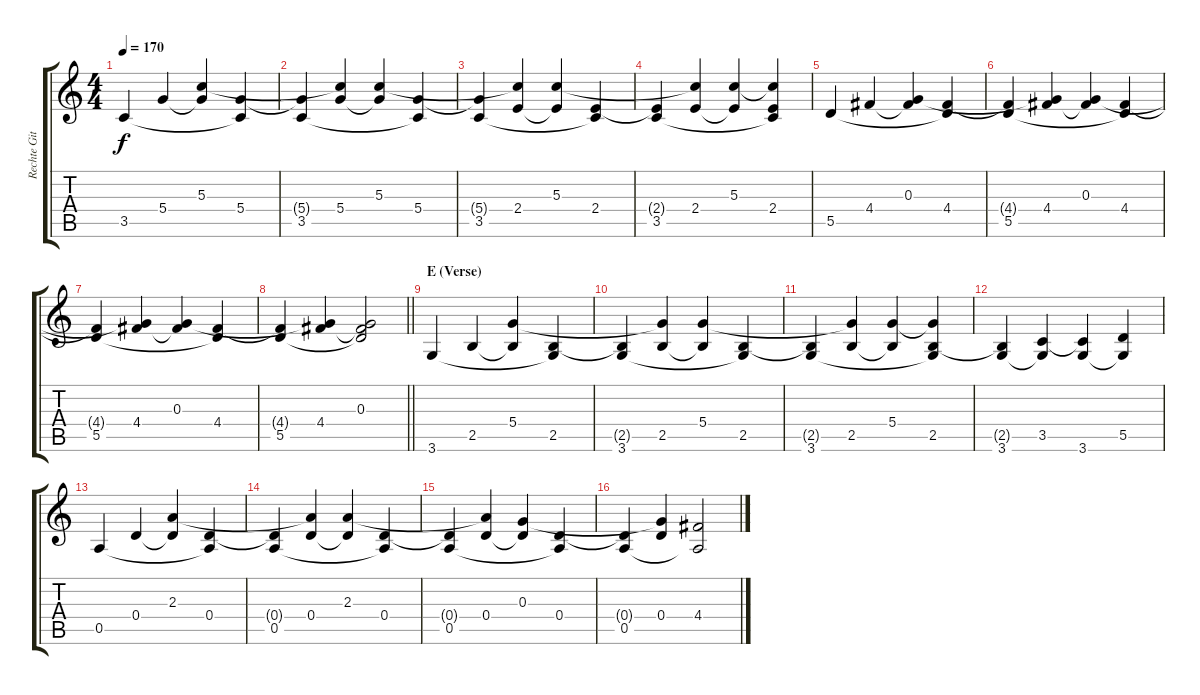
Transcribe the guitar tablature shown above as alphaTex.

\track ("Rechte Gitarre" "Rechte Git") {instrument distortionguitar}
\staff {score tabs}
\tuning (E4 B3 G3 D3 A2 E2) {hide}
\ts (4 4)
\tempo 170
\clef g2
\ks c
3.5.4{dy f} 5.4.4 (5.3 5.4{t}).4 (5.4 3.5{t}).4 |
(5.4{t} 3.5).4 (5.3{t} 5.4).4 (5.3 5.4{t}).4 (5.4 3.5{t}).4 |
(5.4{t} 3.5).4 (5.3{t} 2.4).4 (5.3 2.4{t}).4 (2.4 3.5{t}).4 |
(2.4{t} 3.5).4 (5.3{t} 2.4).4 (5.3 2.4{t}).4 (5.3{t} 2.4 3.5{t}).4 |
5.5.4 4.4.4 (0.3 4.4{t}).4 (4.4 5.5{t}).4 |
(4.4{t} 5.5).4 (0.3{t} 4.4).4 (0.3 4.4{t}).4 (4.4 5.5{t}).4 |
(4.4{t} 5.5).4 (0.3{t} 4.4).4 (0.3 4.4{t}).4 (4.4 5.5{t}).4 |
\barLineRight lightlight
(4.4{t} 5.5).4 (0.3{t} 4.4).4 (0.3 4.4{t} 5.5{t}).2 |
\section ("" "E (Verse) ")
3.6.4 2.5.4 (5.4 2.5{t}).4 (2.5 3.6{t}).4 |
(2.5{t} 3.6).4 (5.4{t} 2.5).4 (5.4 2.5{t}).4 (2.5 3.6{t}).4 |
(2.5{t} 3.6).4 (5.4{t} 2.5).4 (5.4 2.5{t}).4 (5.4{t} 2.5 3.6{t}).4 |
(2.5{t} 3.6).4 (3.5 3.6{t}).4 (3.5{t} 3.6).4 (5.5 3.6{t}).4 |
0.5.4 0.4.4 (2.3 0.4{t}).4 (0.4 0.5{t}).4 |
(0.4{t} 0.5).4 (2.3{t} 0.4).4 (2.3 0.4{t}).4 (0.4 0.5{t}).4 |
(0.4{t} 0.5).4 (2.3{t} 0.4).4 (0.3 0.4{t}).4 (0.4 0.5{t}).4 |
(0.4{t} 0.5).4 (0.3{t} 0.4).4 (4.4 0.5{t}).2
